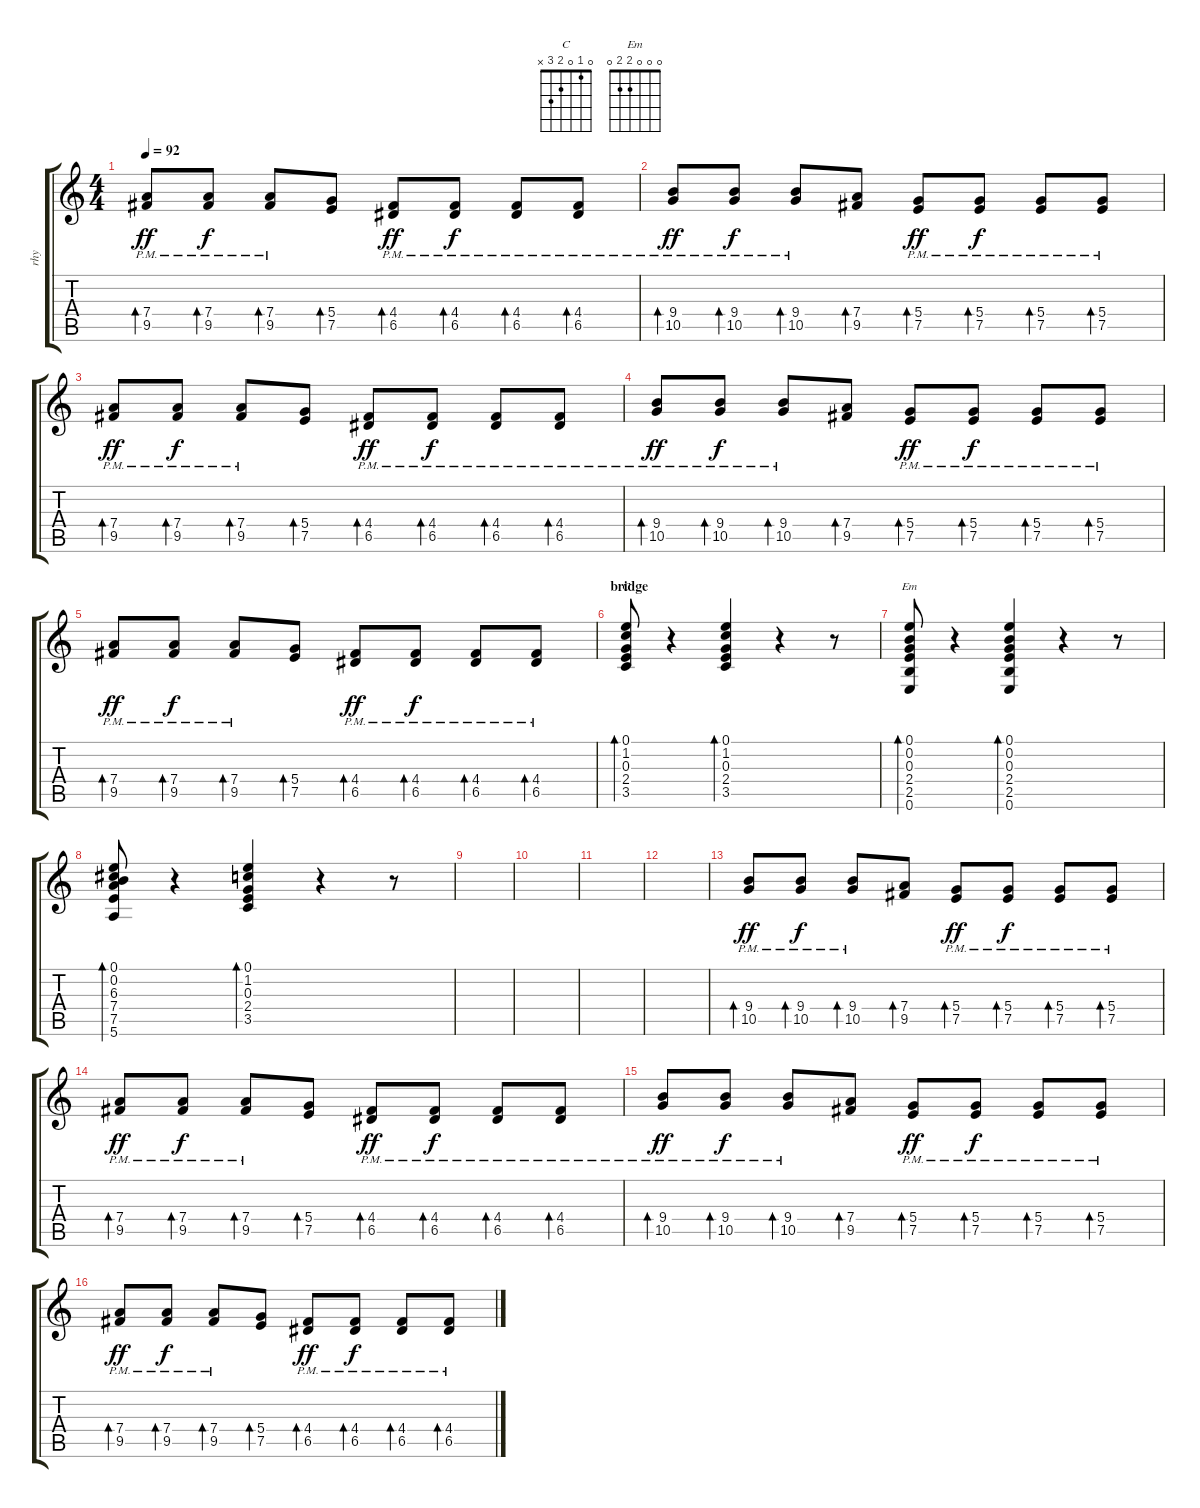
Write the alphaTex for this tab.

\track ("rhy" "rhy") {instrument electricguitarmuted}
\staff {score tabs}
\tuning (E4 B3 G3 D3 A2 E2) {hide}
\chord ("C" 0 1 0 2 3 x)
\chord ("Em" 0 0 0 2 2 0)
\ts (4 4)
\tempo 92
\clef g2
\ks c
(7.4{pm} 9.5{pm}).8{bd 60 dy ff} (7.4{pm} 9.5{pm}).8{bd 60 dy f} (7.4{pm} 9.5{pm}).8{bd 60} (5.4 7.5).8{bd 60} (4.4{pm} 6.5{pm}).8{bd 60 dy ff} (4.4{pm} 6.5{pm}).8{bd 60 dy f} (4.4{pm} 6.5{pm}).8{bd 60} (4.4{pm} 6.5{pm}).8{bd 60} |
(9.4{pm} 10.5{pm}).8{bd 60 dy ff} (9.4{pm} 10.5{pm}).8{bd 60 dy f} (9.4{pm} 10.5{pm}).8{bd 60} (7.4 9.5).8{bd 60} (5.4{pm} 7.5{pm}).8{bd 60 dy ff} (5.4{pm} 7.5{pm}).8{bd 60 dy f} (5.4{pm} 7.5{pm}).8{bd 60} (5.4{pm} 7.5{pm}).8{bd 60} |
(7.4{pm} 9.5{pm}).8{bd 60 dy ff} (7.4{pm} 9.5{pm}).8{bd 60 dy f} (7.4{pm} 9.5{pm}).8{bd 60} (5.4 7.5).8{bd 60} (4.4{pm} 6.5{pm}).8{bd 60 dy ff} (4.4{pm} 6.5{pm}).8{bd 60 dy f} (4.4{pm} 6.5{pm}).8{bd 60} (4.4{pm} 6.5{pm}).8{bd 60} |
(9.4{pm} 10.5{pm}).8{bd 60 dy ff} (9.4{pm} 10.5{pm}).8{bd 60 dy f} (9.4{pm} 10.5{pm}).8{bd 60} (7.4 9.5).8{bd 60} (5.4{pm} 7.5{pm}).8{bd 60 dy ff} (5.4{pm} 7.5{pm}).8{bd 60 dy f} (5.4{pm} 7.5{pm}).8{bd 60} (5.4{pm} 7.5{pm}).8{bd 60} |
(7.4{pm} 9.5{pm}).8{bd 60 dy ff} (7.4{pm} 9.5{pm}).8{bd 60 dy f} (7.4{pm} 9.5{pm}).8{bd 60} (5.4 7.5).8{bd 60} (4.4{pm} 6.5{pm}).8{bd 60 dy ff} (4.4{pm} 6.5{pm}).8{bd 60 dy f} (4.4{pm} 6.5{pm}).8{bd 60} (4.4{pm} 6.5{pm}).8{bd 60} |
\section ("" "bridge")
(0.1 1.2 0.3 2.4 3.5).8{bd 60 ch "C" instrument acousticguitarsteel} r.4 (0.1 1.2 0.3 2.4 3.5).4{bd 60} r.4 r.8 |
(0.1 0.2 0.3 2.4 2.5 0.6).8{bd 60 ch "Em"} r.4 (0.1 0.2 0.3 2.4 2.5 0.6).4{bd 60} r.4 r.8 |
(0.1 0.2 6.3 7.4 7.5 5.6).8{bd 60} r.4 (0.1 1.2 0.3 2.4 3.5).4{bd 60} r.4 r.8 |
|
|
|
|
(9.4{pm} 10.5{pm}).8{bd 60 dy ff instrument electricguitarmuted} (9.4{pm} 10.5{pm}).8{bd 60 dy f} (9.4{pm} 10.5{pm}).8{bd 60} (7.4 9.5).8{bd 60} (5.4{pm} 7.5{pm}).8{bd 60 dy ff} (5.4{pm} 7.5{pm}).8{bd 60 dy f} (5.4{pm} 7.5{pm}).8{bd 60} (5.4{pm} 7.5{pm}).8{bd 60} |
(7.4{pm} 9.5{pm}).8{bd 60 dy ff} (7.4{pm} 9.5{pm}).8{bd 60 dy f} (7.4{pm} 9.5{pm}).8{bd 60} (5.4 7.5).8{bd 60} (4.4{pm} 6.5{pm}).8{bd 60 dy ff} (4.4{pm} 6.5{pm}).8{bd 60 dy f} (4.4{pm} 6.5{pm}).8{bd 60} (4.4{pm} 6.5{pm}).8{bd 60} |
(9.4{pm} 10.5{pm}).8{bd 60 dy ff} (9.4{pm} 10.5{pm}).8{bd 60 dy f} (9.4{pm} 10.5{pm}).8{bd 60} (7.4 9.5).8{bd 60} (5.4{pm} 7.5{pm}).8{bd 60 dy ff} (5.4{pm} 7.5{pm}).8{bd 60 dy f} (5.4{pm} 7.5{pm}).8{bd 60} (5.4{pm} 7.5{pm}).8{bd 60} |
(7.4{pm} 9.5{pm}).8{bd 60 dy ff} (7.4{pm} 9.5{pm}).8{bd 60 dy f} (7.4{pm} 9.5{pm}).8{bd 60} (5.4 7.5).8{bd 60} (4.4{pm} 6.5{pm}).8{bd 60 dy ff} (4.4{pm} 6.5{pm}).8{bd 60 dy f} (4.4{pm} 6.5{pm}).8{bd 60} (4.4{pm} 6.5{pm}).8{bd 60}
